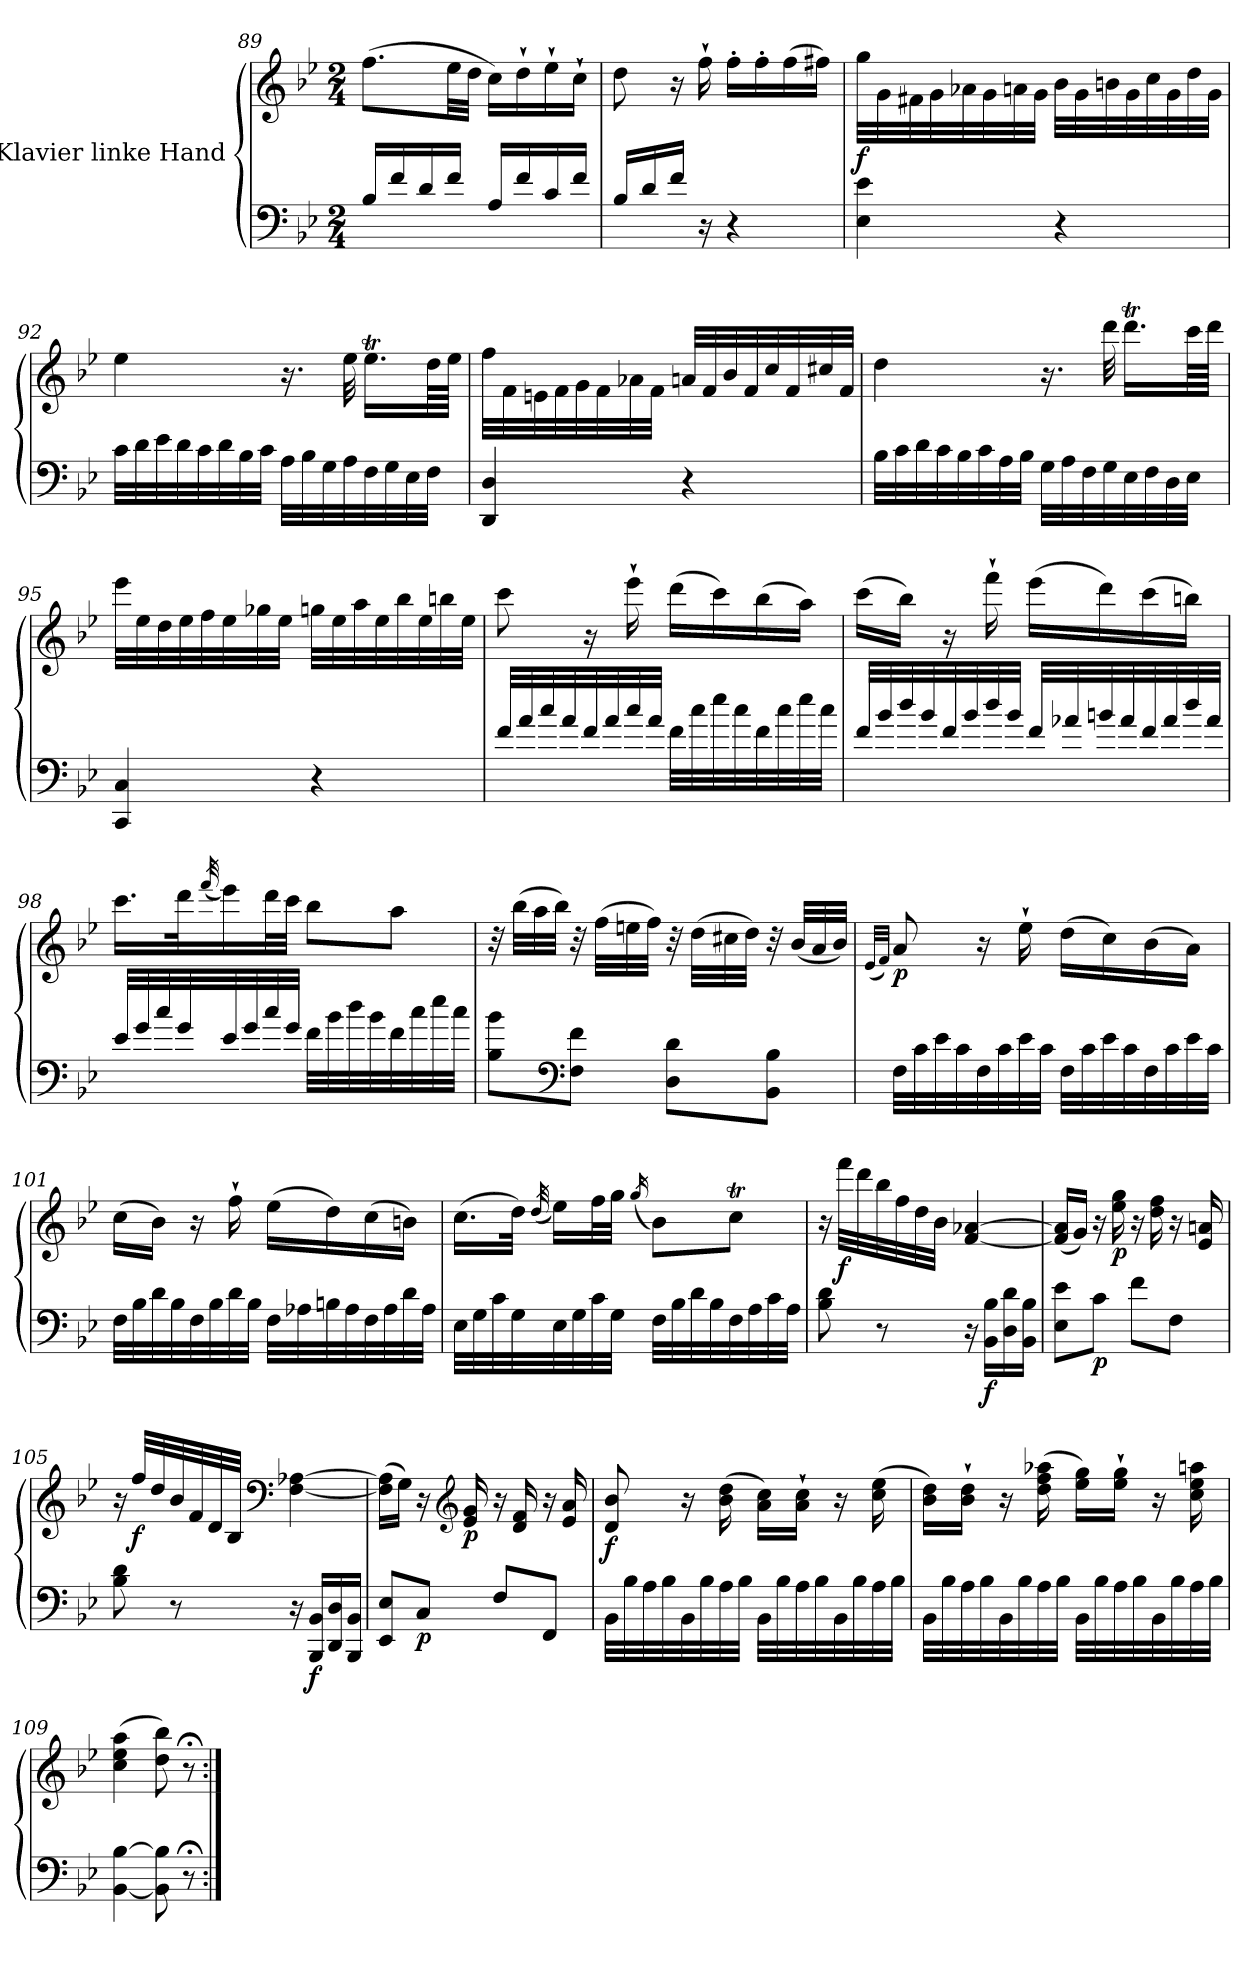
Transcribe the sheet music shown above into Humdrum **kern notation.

**kern	**kern	**dynam
*part1	*part1	*part1
*staff2	*staff1	*staff1/2
*I"Klavier linke Hand	*	*
*clefF4	*clefG2	*
*k[b-e-]	*k[b-e-]	*
*M2/4	*M2/4	*
=89	=89	=89
16B-/LL	(>8.ff\L	.
16f/	.	.
16d/	.	.
16f/JJ	32ee-\LL	.
.	32dd\JJJ	.
16A/LL	16cc\LL)	.
16f/	16dd`\	.
16c/	16ee-`\	.
16f/JJ	16cc`\JJ	.
=90	=90	=90
16B-/LL	8dd\	.
16d/	.	.
16f/JJ	16r	.
16r	16ff`\	.
4r	16ff'\LL	.
.	16ff'\	.
.	(>16ff\	.
.	16ff#X\JJ)	.
=91	=91	=91
!	!	!LO:DY:b
4E-\ 4e-\	32gg\LLL	f
.	32g\	.
.	32f#X\	.
.	32g\	.
.	32a-X\	.
.	32g\	.
.	32an\	.
.	32g\JJJ	.
4r	32b-\LLL	.
.	32g\	.
.	32bn\	.
.	32g\	.
.	32cc\	.
.	32g\	.
.	32dd\	.
.	32g\JJJ	.
=92	=92	=92
32c\LLL	4ee-\	.
32d\	.	.
32e-\	.	.
32d\	.	.
32c\	.	.
32d\	.	.
32B-\	.	.
32c\JJJ	.	.
32A\LLL	16.r	.
32B-\	.	.
32G\	.	.
32A\	32ee-\	.
32F\	16.ee-T\LL	.
32G\	.	.
32E-\	.	.
32F\JJJ	64dd\LL	.
.	64ee-\JJJJ	.
=93	=93	=93
4DD/ 4D/	32ff\LLL	.
.	32f\	.
.	32en\	.
.	32f\	.
.	32g\	.
.	32f\	.
.	32a-X\	.
.	32f\JJJ	.
4r	32an/LLL	.
.	32f/	.
.	32b-/	.
.	32f/	.
.	32cc/	.
.	32f/	.
.	32cc#X/	.
.	32f/JJJ	.
=94	=94	=94
32B-\LLL	4dd\	.
32c\	.	.
32d\	.	.
32c\	.	.
32B-\	.	.
32c\	.	.
32A\	.	.
32B-\JJJ	.	.
32G\LLL	16.r	.
32A\	.	.
32F\	.	.
32G\	32ddd\	.
32E-\	16.dddt\LL	.
32F\	.	.
32D\	.	.
32E-\JJJ	64ccc\LL	.
.	64ddd\JJJJ	.
=95	=95	=95
4CC/ 4C/	32eee-\LLL	.
.	32ee-\	.
.	32dd\	.
.	32ee-\	.
.	32ff\	.
.	32ee-\	.
.	32gg-X\	.
.	32ee-\JJJ	.
4r	32ggn\LLL	.
.	32ee-\	.
.	32aa\	.
.	32ee-\	.
.	32bb-\	.
.	32ee-\	.
.	32bbn\	.
.	32ee-\JJJ	.
=96	=96	=96
32f/LLL	8ccc\	.
32a/	.	.
32cc/	.	.
32a/	.	.
32f/	16r	.
32a/	.	.
32cc/	16eee-`\	.
32a/JJJ	.	.
32f\LLL	(>16ddd\LL	.
32cc\	.	.
32ee-\	16ccc\)	.
32cc\	.	.
32f\	(>16bb-\	.
32cc\	.	.
32ee-\	16aa\JJ)	.
32cc\JJJ	.	.
=97	=97	=97
32f/LLL	(>16ccc\LL	.
32b-/	.	.
32dd/	16bb-\JJ)	.
32b-/	.	.
32f/	16r	.
32b-/	.	.
32dd/	16fff`\	.
32b-/JJJ	.	.
32f/LLL	(>16eee-\LL	.
32a-X/	.	.
32bn/	16ddd\)	.
32a-/	.	.
32f/	(>16ccc\	.
32a-/	.	.
32dd/	16bbn\JJ)	.
32a-/JJJ	.	.
=98	=98	=98
32e-/LLL	16.ccc\LL	.
32g/	.	.
32cc/	.	.
32g/	32ddd\K	.
.	(<32qfff/	.
32e-/	16eee-\)	.
32g/	.	.
32cc/	32ddd\L	.
32g/JJJ	32ccc\JJJ	.
32f\LLL	8bb-\L	.
32b-\	.	.
32dd\	.	.
32b-\	.	.
32f\	8aa\J	.
32cc\	.	.
32ee-\	.	.
32cc\JJJ	.	.
=99	=99	=99
8B-\ 8b-\L	32r	.
.	(>32bb-\LLL	.
.	32aa\	.
.	32bb-\JJJ)	.
*clefF4	*	*
8F\ 8f\J	32r	.
.	(>32ff\LLL	.
.	32een\	.
.	32ff\JJJ)	.
8D\ 8d\L	32r	.
.	(>32dd\LLL	.
.	32cc#X\	.
.	32dd\JJJ)	.
8BB-\ 8B-\J	32r	.
.	(<32b-/LLL	.
.	32a/	.
.	32b-/JJJ)	.
=100	=100	=100
.	(<32qe-/LLL	.
.	32qf/JJJ)	.
!	!	!LO:DY:b
32F\LLL	8a/	p
32c\	.	.
32e-\	.	.
32c\	.	.
32F\	16r	.
32c\	.	.
32e-\	16ee-`\	.
32c\JJJ	.	.
32F\LLL	(>16dd\LL	.
32c\	.	.
32e-\	16cc\)	.
32c\	.	.
32F\	(>16b-\	.
32c\	.	.
32e-\	16a\JJ)	.
32c\JJJ	.	.
=101	=101	=101
32F\LLL	(>16cc\LL	.
32B-\	.	.
32d\	16b-\JJ)	.
32B-\	.	.
32F\	16r	.
32B-\	.	.
32d\	16ff`\	.
32B-\JJJ	.	.
32F\LLL	(>16ee-\LL	.
32A-X\	.	.
32Bn\	16dd\)	.
32A-\	.	.
32F\	(>16cc\	.
32A-\	.	.
32d\	16bn\JJ)	.
32A-\JJJ	.	.
=102	=102	=102
32E-\LLL	(>16.cc\LL	.
32G\	.	.
32c\	.	.
32G\	32dd\JJk)	.
.	(<32qdd/	.
32E-\	16ee-\LL)	.
32G\	.	.
32c\	32ff\L	.
32G\JJJ	32gg\JJJ	.
.	(<16qgg/	.
32F\LLL	8b-\L)	.
32B-\	.	.
32d\	.	.
32B-\	.	.
32F\	8ccT\J	.
32A\	.	.
32c\	.	.
32A\JJJ	.	.
=103	=103	=103
8B-\ 8d\	16r	.
!	!	!LO:DY:b
.	32fff\LLL	f
.	32ddd\	.
8r	32bb-\	.
.	32ff\	.
.	32dd\	.
.	32b-\JJJ	.
16r	[4f/ [4a-X/	.
!	!	!LO:DY:b=2
16BB-\ 16B-\LL	.	f
16D\ 16d\	.	.
16BB-\ 16B-\JJ	.	.
=104	=104	=104
8E-\ 8e-\L	(<16f/] 16a-/]LL	.
.	16g/JJ)	.
!	!	!LO:DY:b=2
8c\J	16r	p
!	!	!LO:DY:b
.	16ee-\ 16gg\	p
8f\L	16r	.
.	16dd\ 16ff\	.
8F\J	16r	.
.	16e-/ 16an/	.
=105	=105	=105
8B-\ 8d\	16r	.
!	!	!LO:DY:b
.	32ff/LLL	f
.	32dd/	.
8r	32b-/	.
.	32f/	.
.	32d/	.
.	32B-/JJJ	.
*	*clefF4	*
16r	[4F\ [4A-X\	.
!	!	!LO:DY:b=2
16BBB-/ 16BB-/LL	.	f
16DD/ 16D/	.	.
16BBB-/ 16BB-/JJ	.	.
=106	=106	=106
8EE-/ 8E-/L	(>16F\] 16A-\]LL	.
.	16G\JJ)	.
!	!	!LO:DY:b=2
8C/J	16r	p
*	*clefG2	*
!	!	!LO:DY:b
.	16e-/ 16g/	p
8F/L	16r	.
.	16d/ 16f/	.
8FF/J	16r	.
.	16e-/ 16a/	.
=107	=107	=107
!	!	!LO:DY:b
32BB-\LLL	8d/ 8b-/	f
32B-\	.	.
32A\	.	.
32B-\	.	.
32BB-\	16r	.
32B-\	.	.
32A\	(>16b-\ 16dd\	.
32B-\JJJ	.	.
32BB-\LLL	16a\ 16cc\LL)	.
32B-\	.	.
32A\	16a\` 16cc\`JJ	.
32B-\	.	.
32BB-\	16r	.
32B-\	.	.
32A\	(>16cc\ 16ee-\	.
32B-\JJJ	.	.
=108	=108	=108
32BB-\LLL	16b-\ 16dd\LL)	.
32B-\	.	.
32A\	16b-\` 16dd\`JJ	.
32B-\	.	.
32BB-\	16r	.
32B-\	.	.
32A\	(>16dd\ 16ff\ 16aa-X\	.
32B-\JJJ	.	.
32BB-\LLL	16ee-\ 16gg\LL)	.
32B-\	.	.
32A\	16ee-\` 16gg\`JJ	.
32B-\	.	.
32BB-\	16r	.
32B-\	.	.
32A\	16cc\ 16ee-\ 16aan\	.
32B-\JJJ	.	.
=109	=109	=109
[4BB-\ [4B-\	(>4cc\ 4ee-\ 4aa\	.
8BB-\] 8B-\]	8dd\ 8bb-\)	.
8r;	8r;<	.
=:|!	=:|!	=:|!
*-	*-	*-
